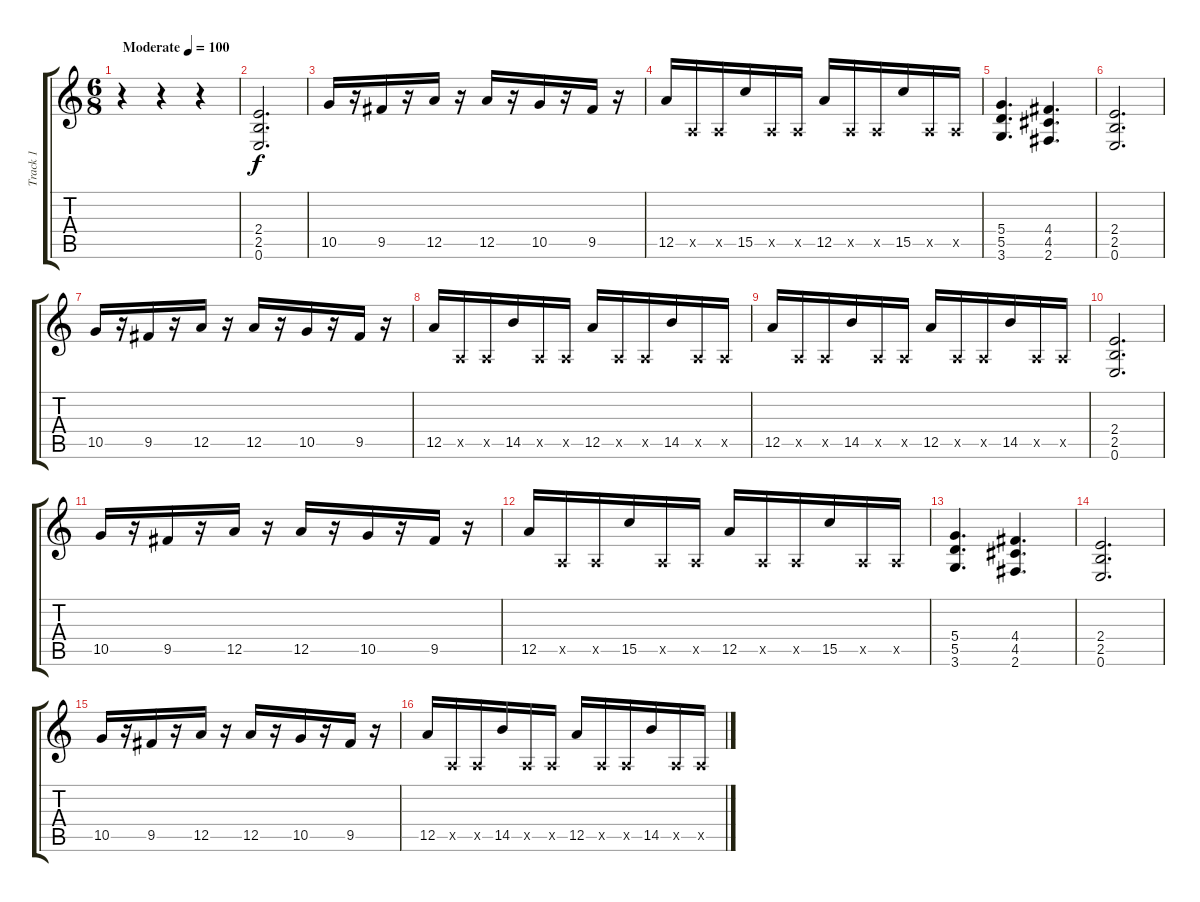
\track ("Track 1" "Track 1") {instrument overdrivenguitar}
\staff {score tabs}
\tuning (E4 B3 G3 D3 A2 E2) {hide}
\ts (6 8)
\tempo (100 "Moderate")
\clef g2
\ks c
r.4{dy f instrument overdrivenguitar} r.4 r.4 |
(2.4 2.5 0.6).2{d} |
10.5.16 r.16 9.5.16 r.16 12.5.16 r.16 12.5.16 r.16 10.5.16 r.16 9.5.16 r.16 |
12.5.16 0.5{x}.16 0.5{x}.16 15.5.16 0.5{x}.16 0.5{x}.16 12.5.16 0.5{x}.16 0.5{x}.16 15.5.16 0.5{x}.16 0.5{x}.16 |
(5.4 5.5 3.6).4{d} (4.4 4.5 2.6).4{d} |
(2.4 2.5 0.6).2{d} |
10.5.16 r.16 9.5.16 r.16 12.5.16 r.16 12.5.16 r.16 10.5.16 r.16 9.5.16 r.16 |
12.5.16 0.5{x}.16 0.5{x}.16 14.5.16 0.5{x}.16 0.5{x}.16 12.5.16 0.5{x}.16 0.5{x}.16 14.5.16 0.5{x}.16 0.5{x}.16 |
12.5.16 0.5{x}.16 0.5{x}.16 14.5.16 0.5{x}.16 0.5{x}.16 12.5.16 0.5{x}.16 0.5{x}.16 14.5.16 0.5{x}.16 0.5{x}.16 |
(2.4 2.5 0.6).2{d} |
10.5.16 r.16 9.5.16 r.16 12.5.16 r.16 12.5.16 r.16 10.5.16 r.16 9.5.16 r.16 |
12.5.16 0.5{x}.16 0.5{x}.16 15.5.16 0.5{x}.16 0.5{x}.16 12.5.16 0.5{x}.16 0.5{x}.16 15.5.16 0.5{x}.16 0.5{x}.16 |
(5.4 5.5 3.6).4{d} (4.4 4.5 2.6).4{d} |
(2.4 2.5 0.6).2{d} |
10.5.16 r.16 9.5.16 r.16 12.5.16 r.16 12.5.16 r.16 10.5.16 r.16 9.5.16 r.16 |
12.5.16 0.5{x}.16 0.5{x}.16 14.5.16 0.5{x}.16 0.5{x}.16 12.5.16 0.5{x}.16 0.5{x}.16 14.5.16 0.5{x}.16 0.5{x}.16
